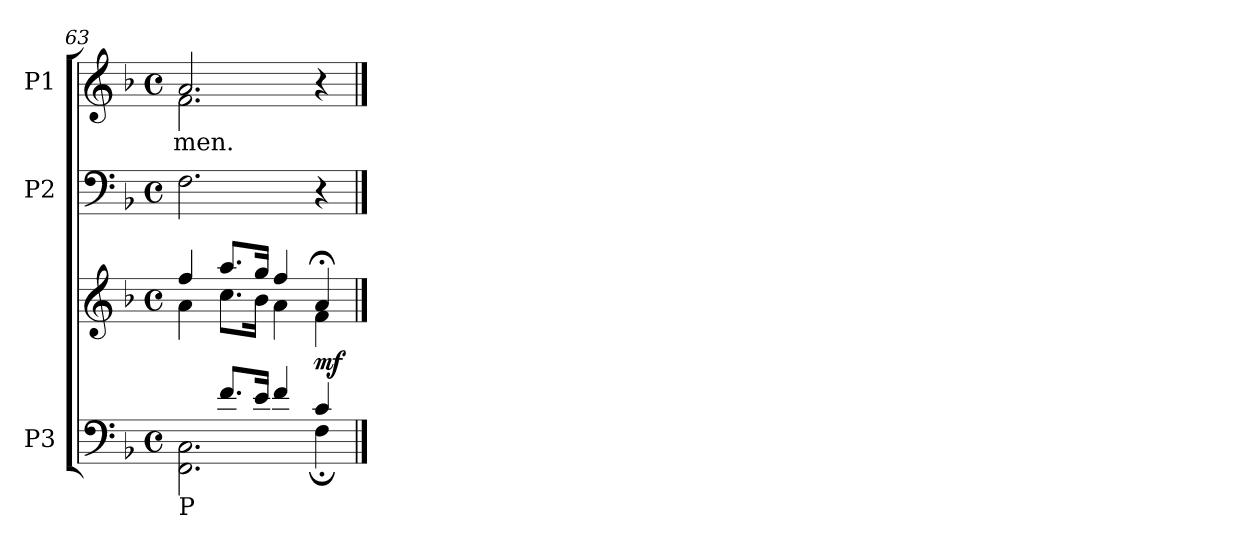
**kern	**kern	**dynam	**kern	**kern	**text
*part3	*part3	*part3	*part2	*part1	*part1
*staff4	*staff3	*staff3/4	*staff2	*staff1	*staff1
*I"P3	*	*	*I"P2	*I"P1	*
*clefF4	*clefG2	*	*clefF4	*clefG2	*
*k[b-]	*k[b-]	*	*k[b-]	*k[b-]	*
*F:	*F:	*	*F:	*F:	*
*M4/4	*M4/4	*	*M4/4	*M4/4	*
*met(c)	*met(c)	*	*met(c)	*met(c)	*
=63	=63	=63	=63	=63	=63
*^	*^	*	*	*	*
!LO:TX:b:t=P	!	!	!	!	!	!	!
!	!	!	!	!	!	!	!LO:LY:b:color=#000000
*	*	*	*	*	*	*^	*
4ryy	2.FFi\ 2.Ci	4ffi/	4ai\	.	2.Fi\	2.ai/	2.fi\	-men.
8.fi/L	.	8.aai/L	8.cci\L	.	.	.	.	.
16ei/Jk	.	16ggi/Jk	16b-i\Jk	.	.	.	.	.
4fi/	.	4ffi/	4ai\	.	.	.	.	.
4ci/	4F;i\	4a;i/	4fi\	mf	4r	4r	4ryy	.
*v	*v	*	*	*	*	*v	*v	*
*	*v	*v	*	*	*	*
==	==	==	==	==	==
*-	*-	*-	*-	*-	*-
